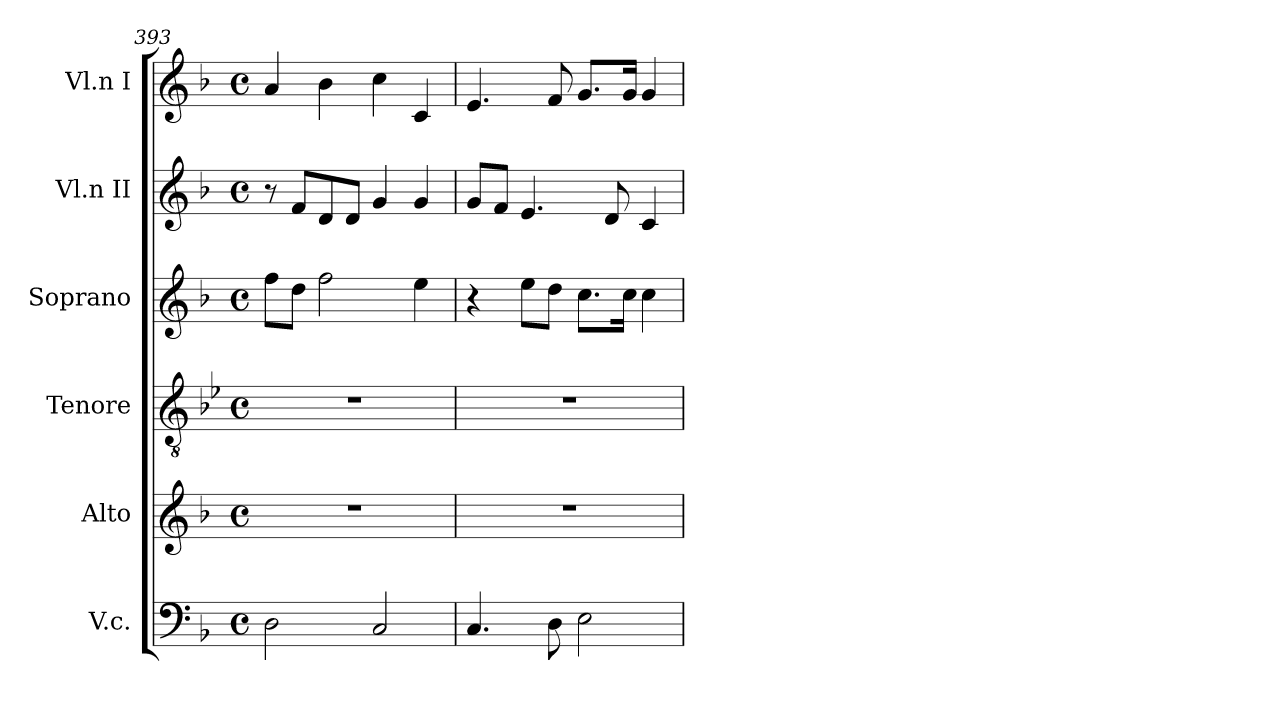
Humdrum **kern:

**kern	**kern	**kern	**kern	**kern	**kern
*part6	*part5	*part4	*part3	*part2	*part1
*staff6	*staff5	*staff4	*staff3	*staff2	*staff1
*I"V.c.	*I"Alto	*I"Tenore	*I"Soprano	*I"Vl.n II	*I"Vl.n I
*I'V.c.	*I'Alto	*I'Tenore	*I'Soprano	*I'Vl.n II	*I'Vl.n I
*clefF4	*clefG2	*clefGv2	*clefG2	*clefG2	*clefG2
*k[b-]	*k[b-]	*k[b-e-]	*k[b-]	*k[b-]	*k[b-]
*F:	*F:	*B-:	*F:	*F:	*F:
*M4/4	*M4/4	*M4/4	*M4/4	*M4/4	*M4/4
*met(c)	*met(c)	*met(c)	*met(c)	*met(c)	*met(c)
=393	=393	=393	=393	=393	=393
2D\	1r	1r	8ff\L	8r	4a/
.	.	.	8dd\J	8f/L	.
.	.	.	2ff\	8d/	4b-\
.	.	.	.	8d/J	.
2C/	.	.	.	4g/	4cc\
.	.	.	4ee\	4g/	4c/
=394	=394	=394	=394	=394	=394
4.C/	1r	1r	4r	8g/L	4.e/
.	.	.	.	8f/J	.
.	.	.	8ee\L	4.e/	.
8D\	.	.	8dd\J	.	8f/
2E\	.	.	8.cc\L	.	8.g/L
.	.	.	.	8d/	.
.	.	.	16cc\Jk	.	16g/Jk
.	.	.	4cc\	4c/	4g/
=	=	=	=	=	=
*-	*-	*-	*-	*-	*-
